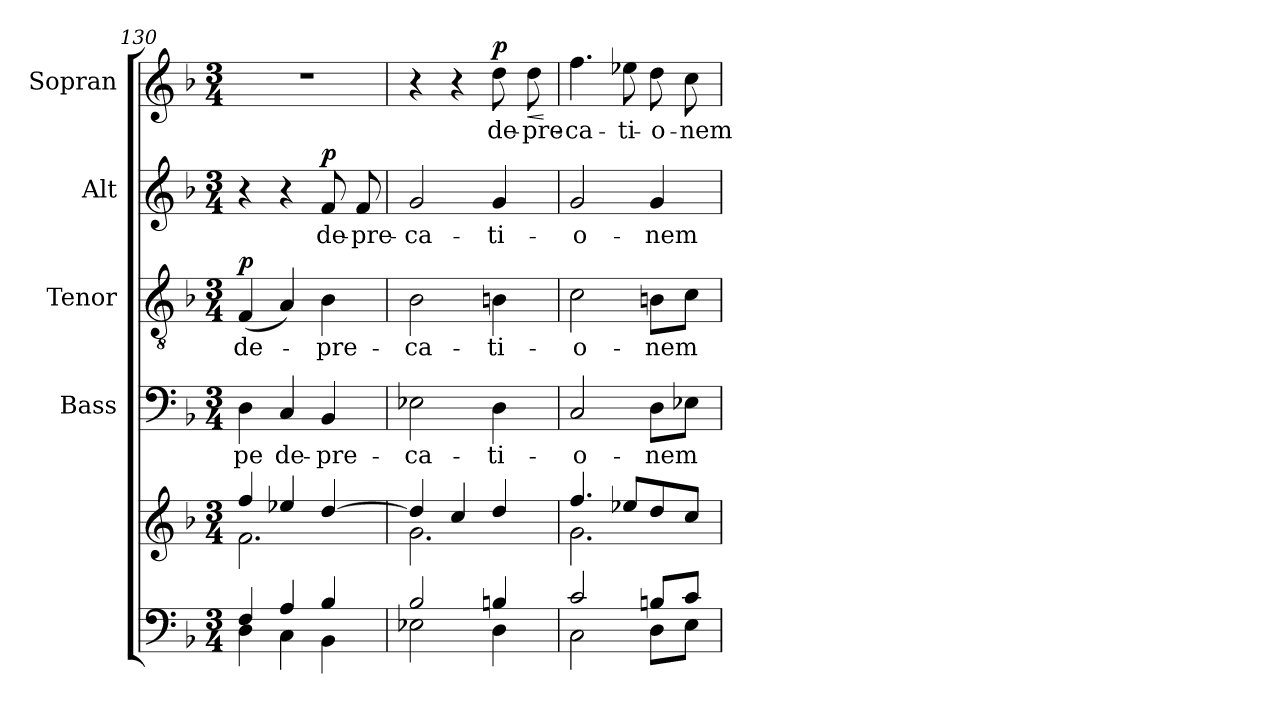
**kern	**kern	**kern	**text	**kern	**text	**dynam	**kern	**text	**dynam	**kern	**text	**dynam
*part5	*part5	*part4	*part4	*part3	*part3	*part3	*part2	*part2	*part2	*part1	*part1	*part1
*staff6	*staff5	*staff4	*staff4	*staff3	*staff3	*staff3	*staff2	*staff2	*staff2	*staff1	*staff1	*staff1
*	*	*I"Bass	*	*I"Tenor	*	*	*I"Alt	*	*	*I"Sopran	*	*
*	*	*I'B.	*	*I'T.	*	*	*I'A.	*	*	*I'S.	*	*
*clefF4	*clefG2	*clefF4	*	*clefGv2	*	*	*clefG2	*	*	*clefG2	*	*
*k[b-]	*k[b-]	*k[b-]	*	*k[b-]	*	*	*k[b-]	*	*	*k[b-]	*	*
*F:	*F:	*F:	*	*F:	*	*	*F:	*	*	*F:	*	*
*M3/4	*M3/4	*M3/4	*	*M3/4	*	*	*M3/4	*	*	*M3/4	*	*
=130	=130	=130	=130	=130	=130	=130	=130	=130	=130	=130	=130	=130
*^	*^	*	*	*	*	*	*	*	*	*	*	*
!	!	!	!	!	!LO:LY:b	!	!LO:LY:b	!LO:DY:a	!	!	!	!	!	!
4F/	4D\	4ff/	2.f\	4D\	-pe	(<4F/	de-	p	4r	.	.	2.r	.	.
!	!	!	!	!	!LO:LY:b	!	!	!	!	!	!	!	!	!
4A/	4C\	4ee-X/	.	4C/	de-	4A/)	.	.	4r	.	.	.	.	.
!	!	!	!	!	!LO:LY:b	!	!LO:LY:b	!	!	!LO:LY:b	!LO:DY:a	!	!	!
4B-/	4BB-\	[>4dd/	.	4BB-/	-pre-	4B-\	-pre-	.	8f/	de-	p	.	.	.
!	!	!	!	!	!	!	!	!	!	!LO:LY:b	!	!	!	!
.	.	.	.	.	.	.	.	.	8f/	-pre-	.	.	.	.
=131	=131	=131	=131	=131	=131	=131	=131	=131	=131	=131	=131	=131	=131	=131
!	!	!	!	!	!LO:LY:b	!	!LO:LY:b	!	!	!LO:LY:b	!	!	!	!
2B-/	2E-X\	4dd/]	2.g\	2E-X\	-ca-	2B-\	-ca-	.	2g/	-ca-	.	4r	.	.
.	.	4cc/	.	.	.	.	.	.	.	.	.	4r	.	.
!	!	!	!	!	!LO:LY:b	!	!LO:LY:b	!	!	!LO:LY:b	!	!	!LO:LY:b	!LO:DY:a
4Bn/	4D\	4dd/	.	4D\	-ti-	4Bn\	-ti-	.	4g/	-ti-	.	8dd\	de-	p
!	!	!	!	!	!	!	!	!	!	!	!	!	!LO:LY:b	!LO:HP:b
.	.	.	.	.	.	.	.	.	.	.	.	8dd\	-pre-	<
*v	*v	*	*	*	*	*	*	*	*	*	*	*	*	*
*	*v	*v	*	*	*	*	*	*	*	*	*	*	*
.	.	.	.	.	.	.	.	.	.	.	.	[
=132	=132	=132	=132	=132	=132	=132	=132	=132	=132	=132	=132	=132
*^	*^	*	*	*	*	*	*	*	*	*	*	*
!	!	!	!	!	!LO:LY:b	!	!LO:LY:b	!	!	!LO:LY:b	!	!	!LO:LY:b	!
2c/	2C\	4.ff/	2.g\	2C/	-o-	2c\	-o-	.	2g/	-o-	.	4.ff\	-ca-	.
!	!	!	!	!	!	!	!	!	!	!	!	!	!LO:LY:b	!
.	.	8ee-X/L	.	.	.	.	.	.	.	.	.	8ee-X\	-ti-	.
!	!	!	!	!	!LO:LY:b	!	!LO:LY:b	!	!	!LO:LY:b	!	!	!LO:LY:b	!
8Bn/L	8D\L	8dd/	.	8D\L	-nem	8Bn\L	-nem	.	4g/	-nem	.	8dd\	-o-	.
!	!	!	!	!	!	!	!	!	!	!	!	!	!LO:LY:b	!
8c/J	8E\J	8cc/J	.	8E-X\J	.	8c\J	.	.	.	.	.	8cc\	-nem	.
*v	*v	*	*	*	*	*	*	*	*	*	*	*	*	*
*	*v	*v	*	*	*	*	*	*	*	*	*	*	*
=	=	=	=	=	=	=	=	=	=	=	=	=
*-	*-	*-	*-	*-	*-	*-	*-	*-	*-	*-	*-	*-
